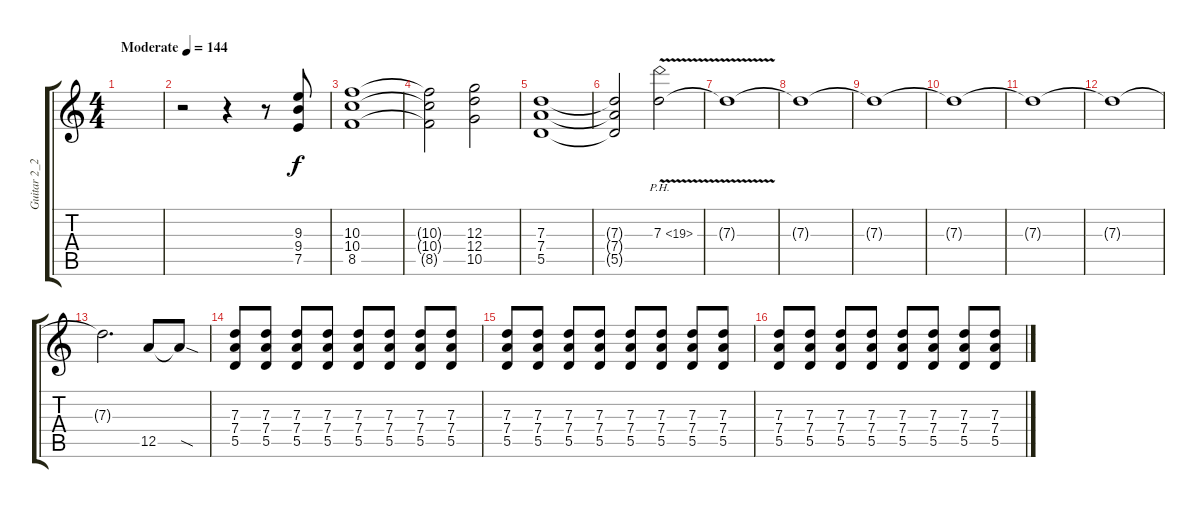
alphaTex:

\track ("Guitar 2_2" "Guitar 2_2") {instrument distortionguitar}
\staff {score tabs}
\tuning (E4 B3 G3 D3 A2 E2) {hide}
\ts (4 4)
\tempo (144 "Moderate")
\clef g2
\ks c
|
r.2 r.4 r.8 (9.3 9.4 7.5).8 |
(10.3 10.4 8.5).1 |
(10.3{t} 10.4{t} 8.5{t}).2 (12.3 12.4 10.5).2 |
(7.3 7.4 5.5).1 |
(7.3{t} 7.4{t} 5.5{t}).2 7.3{ph 12 v}.2 |
7.3{t}.1 |
7.3{t}.1 |
7.3{t}.1 |
7.3{t}.1 |
7.3{t}.1 |
7.3{t}.1 |
7.3{t}.2{d} 12.5.8 12.5{sod t}.8 |
(7.3 7.4 5.5).8 (7.3 7.4 5.5).8 (7.3 7.4 5.5).8 (7.3 7.4 5.5).8 (7.3 7.4 5.5).8 (7.3 7.4 5.5).8 (7.3 7.4 5.5).8 (7.3 7.4 5.5).8 |
(7.3 7.4 5.5).8 (7.3 7.4 5.5).8 (7.3 7.4 5.5).8 (7.3 7.4 5.5).8 (7.3 7.4 5.5).8 (7.3 7.4 5.5).8 (7.3 7.4 5.5).8 (7.3 7.4 5.5).8 |
(7.3 7.4 5.5).8 (7.3 7.4 5.5).8 (7.3 7.4 5.5).8 (7.3 7.4 5.5).8 (7.3 7.4 5.5).8 (7.3 7.4 5.5).8 (7.3 7.4 5.5).8 (7.3 7.4 5.5).8
